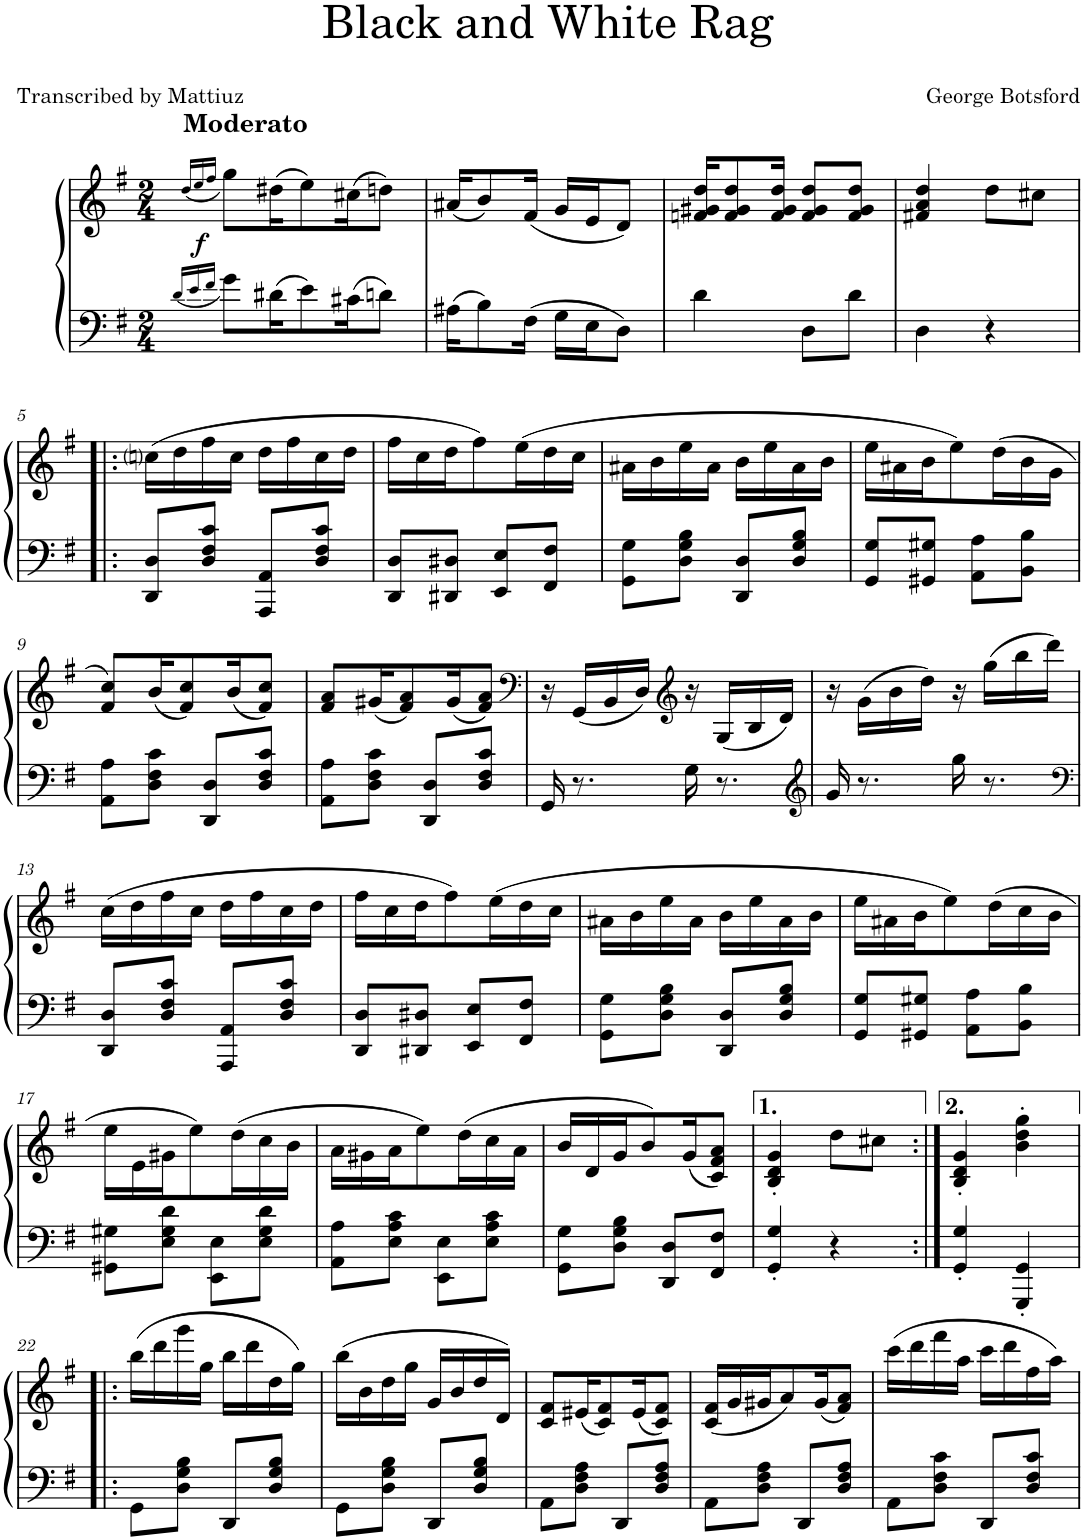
**kern	**kern	**dynam
*part1	*part1	*part1
*staff2	*staff1	*staff1/2
*I"Piano	*	*
*I'Pno.	*	*
*clefF4	*clefG2	*
*k[f#]	*k[f#]	*
*M2/4	*M2/4	*
=1	=1	=1
16qd/LL	(16qdd/LL	.
16qe/	16qee/	.
16qf#/JJ	16qff#/JJ	.
!	!LO:TX:a:B:t=Moderato	!
!	!	!LO:DY:b
8g\L	8gg\L)	f
16d#X\K	(16dd#X\K	.
8e\	8ee\)	.
16c#X\K	(16cc#X\K	.
8dn\J	8ddn\J)	.
=2	=2	=2
16A#X\KL	(16a#X/KL	.
8B\	8b/)	.
16F#\Jk	(16f#/Jk	.
16G\LL	16g/LL	.
16E\J	16e/J	.
8D\J	8d/J)	.
=3	=3	=3
4d\	16fn/ 16g#X/ 16dd/KL	.
.	8f/ 8g#/ 8dd/	.
.	16f/ 16g#/ 16dd/Jk	.
8D\L	8f/ 8g#/ 8dd/L	.
8d\J	8f/ 8g#/ 8dd/J	.
=4	=4	=4
4D\	4f#X/ 4a/ 4dd/	.
4r	8dd\L	.
.	8cc#X\J	.
!!LO:LB:g=z
=5!|:	=5!|:	=5!|:
8DD/ 8D/L	(16ccni\LL	.
.	16dd\	.
8D/ 8F#/ 8c/J	16ff#\	.
.	16cc\JJ	.
8AAA/ 8AA/L	16dd\LL	.
.	16ff#\	.
8D/ 8F#/ 8c/J	16cc\	.
.	16dd\JJ	.
=6	=6	=6
8DD/ 8D/L	16ff#\LL	.
.	16cc\	.
8DD#X/ 8D#X/J	16dd\J	.
.	8ff#\)	.
8EE/ 8E/L	.	.
.	(16ee\L	.
8FF#/ 8F#/J	16dd\	.
.	16cc\JJ	.
=7	=7	=7
8GG\ 8G\L	16a#X\LL	.
.	16b\	.
8D\ 8G\ 8B\J	16ee\	.
.	16a#\JJ	.
8DD/ 8D/L	16b\LL	.
.	16ee\	.
8D/ 8G/ 8B/J	16a#\	.
.	16b\JJ	.
=8	=8	=8
8GG/ 8G/L	16ee\LL	.
.	16a#X\	.
8GG#X/ 8G#X/J	16b\J	.
.	8ee\)	.
8AA\ 8A\L	.	.
.	(16dd\L	.
8BB\ 8B\J	16b\	.
.	16g\JJ	.
!!LO:LB:g=z
=9	=9	=9
8AA\ 8A\L	8f#/ 8cc/L)	.
8D\ 8F#\ 8c\J	(16b/K	.
.	8f#/ 8cc/)	.
8DD/ 8D/L	.	.
.	(16b/K	.
8D/ 8F#/ 8c/J	8f#/ 8cc/J)	.
=10	=10	=10
8AA\ 8A\L	8f#/ 8a/L	.
8D\ 8F#\ 8c\J	(16g#X/K	.
.	8f#/ 8a/)	.
8DD/ 8D/L	.	.
.	(16g#/K	.
8D/ 8F#/ 8c/J	8f#/ 8a/J)	.
=11	=11	=11
*	*clefF4	*
16GG/	16r	.
8.r	(16GG/LL	.
.	16BB/	.
.	16D/JJ)	.
*	*clefG2	*
16G\	16r	.
8.r	(16G/LL	.
.	16B/	.
.	16d/JJ)	.
=12	=12	=12
*clefG2	*	*
16g/	16r	.
8.r	(16g\LL	.
.	16b\	.
.	16dd\JJ)	.
16gg\	16r	.
8.r	(16gg\LL	.
.	16bb\	.
.	16ddd\JJ)	.
!!LO:LB:g=z
=13	=13	=13
*clefF4	*	*
8DD/ 8D/L	(16cc\LL	.
.	16dd\	.
8D/ 8F#/ 8c/J	16ff#\	.
.	16cc\JJ	.
8AAA/ 8AA/L	16dd\LL	.
.	16ff#\	.
8D/ 8F#/ 8c/J	16cc\	.
.	16dd\JJ	.
=14	=14	=14
8DD/ 8D/L	16ff#\LL	.
.	16cc\	.
8DD#X/ 8D#X/J	16dd\J	.
.	8ff#\)	.
8EE/ 8E/L	.	.
.	(16ee\L	.
8FF#/ 8F#/J	16dd\	.
.	16cc\JJ	.
=15	=15	=15
8GG\ 8G\L	16a#X\LL	.
.	16b\	.
8D\ 8G\ 8B\J	16ee\	.
.	16a#\JJ	.
8DD/ 8D/L	16b\LL	.
.	16ee\	.
8D/ 8G/ 8B/J	16a#\	.
.	16b\JJ	.
=16	=16	=16
8GG/ 8G/L	16ee\LL	.
.	16a#X\	.
8GG#X/ 8G#X/J	16b\J	.
.	8ee\)	.
8AA\ 8A\L	.	.
.	(16dd\L	.
8BB\ 8B\J	16cc\	.
.	16b\JJ	.
!!LO:LB:g=z
=17	=17	=17
8GG#X\ 8G#X\L	16ee\LL	.
.	16e\	.
8E\ 8G#\ 8d\J	16g#X\J	.
.	8ee\)	.
8EE\ 8E\L	.	.
.	(>16dd\L	.
8E\ 8G#\ 8d\J	16cc\	.
.	16b\JJ	.
=18	=18	=18
8AA\ 8A\L	16a\LL	.
.	16g#X\	.
8E\ 8A\ 8c\J	16a\J	.
.	8ee\)	.
8EE\ 8E\L	.	.
.	(16dd\L	.
8E\ 8A\ 8c\J	16cc\	.
.	16a\JJ	.
=19	=19	=19
8GG\ 8G\L	16b/LL	.
.	16d/	.
8D\ 8G\ 8B\J	16g/J	.
.	8b/)	.
8DD/ 8D/L	.	.
.	(16g/K	.
8FF#/ 8F#/J	8c/ 8f#/ 8a/J)	.
=20	=20	=20
4GG/' 4G/'	4B/' 4d/' 4g/'	.
4r	8dd\L	.
.	8cc#X\J	.
=21:|!	=21:|!	=21:|!
4GG/' 4G/'	4B/' 4d/' 4g/'	.
4GGG/' 4GG/'	4b\' 4dd\' 4gg\'	.
!!LO:LB:g=z
=22!|:	=22!|:	=22!|:
8GG\L	(16bb\LL	.
.	16ddd\	.
8D\ 8G\ 8B\J	16ggg\	.
.	16gg\JJ	.
8DD/L	16bb\LL	.
.	16ddd\	.
8D/ 8G/ 8B/J	16dd\	.
.	16gg\JJ)	.
=23	=23	=23
8GG\L	(16bb\LL	.
.	16b\	.
8D\ 8G\ 8B\J	16dd\	.
.	16gg\JJ	.
8DD/L	16g/LL	.
.	16b/	.
8D/ 8G/ 8B/J	16dd/	.
.	16d/JJ)	.
=24	=24	=24
8AA\L	8c/ 8f#/L	.
8D\ 8F#\ 8A\J	(16e#X/K	.
.	8c/ 8f#/)	.
8DD/L	.	.
.	(16e#/K	.
8D/ 8F#/ 8A/J	8c/ 8f#/J)	.
=25	=25	=25
8AA\L	(16c/ 16f#/LL	.
.	16g/	.
8D\ 8F#\ 8A\J	16g#X/J	.
.	8a/)	.
8DD/L	.	.
.	(16g#/K	.
8D/ 8F#/ 8A/J	8f#/ 8a/J)	.
=26	=26	=26
8AA\L	(16ccc\LL	.
.	16ddd\	.
8D\ 8F#\ 8c\J	16fff#\	.
.	16aa\JJ	.
8DD/L	16ccc\LL	.
.	16ddd\	.
8D/ 8F#/ 8c/J	16ff#\	.
.	16aa\JJ)	.
=	=	=
*-	*-	*-
